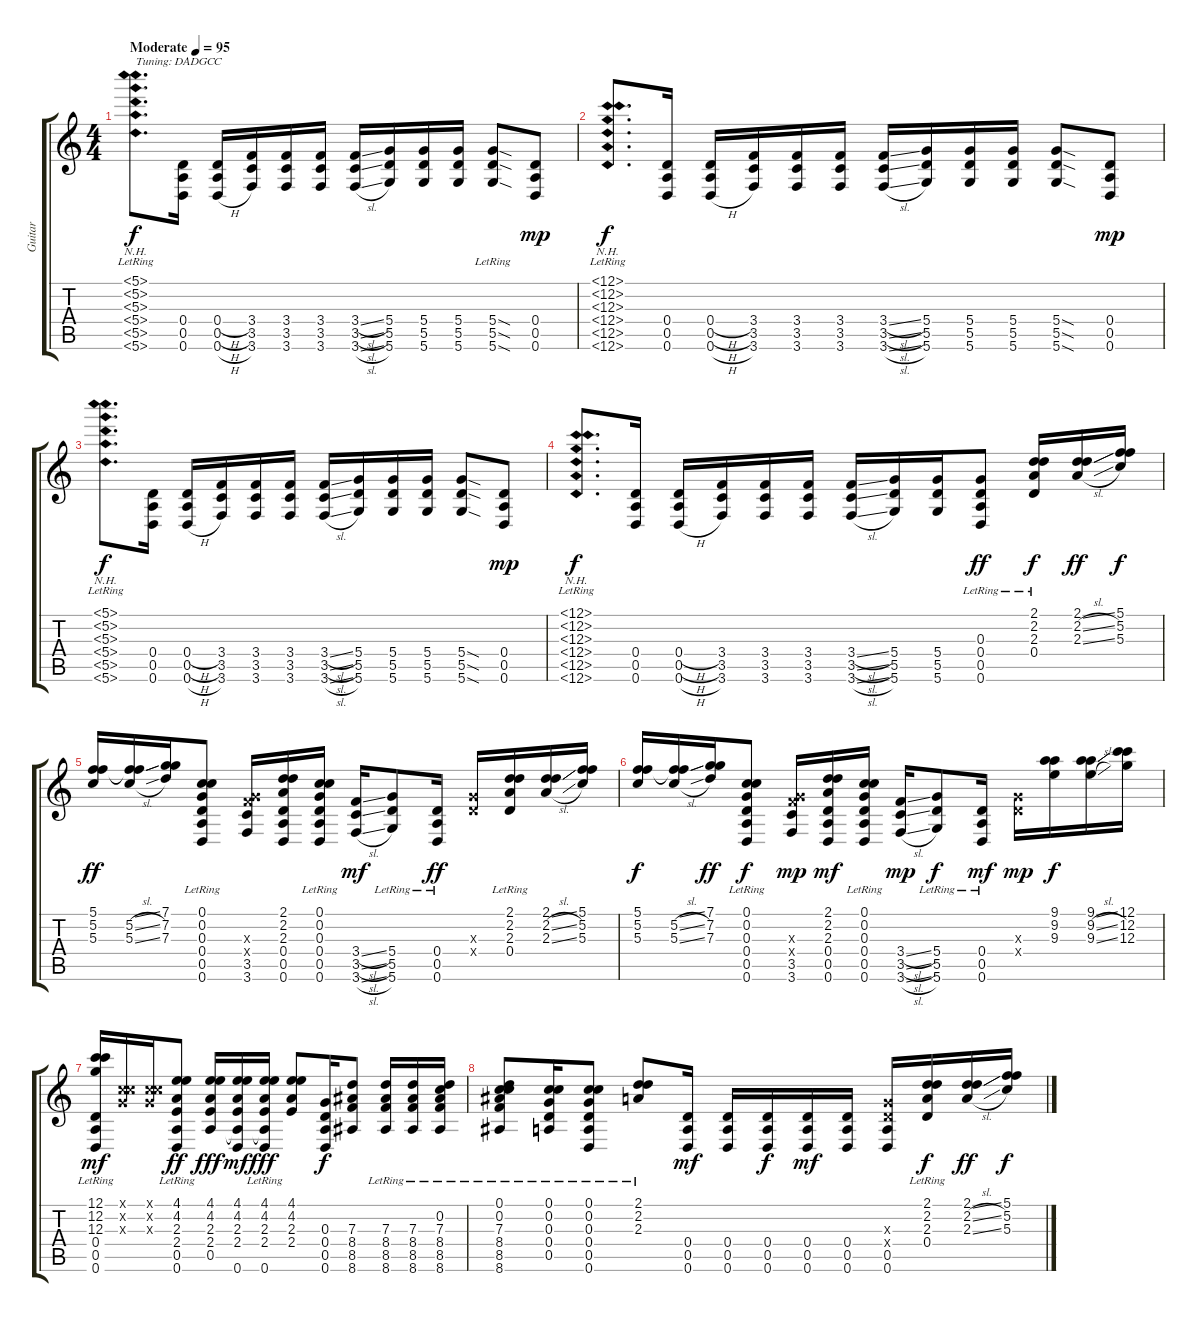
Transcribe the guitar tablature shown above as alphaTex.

\track ("Guitar" "Guitar") {instrument acousticguitarsteel}
\staff {score tabs}
\tuning (C4 C4 G3 D3 A2 D2) {hide}
\ts (4 4)
\tempo (95 "Moderate")
\clef g2
\ks c
(5.1{nh lr} 5.2{nh lr} 5.3{nh lr} 5.4{nh lr} 5.5{nh lr} 5.6{nh lr}).8{d txt "Tuning: DADGCC" dy f instrument acousticguitarsteel} (0.4 0.5 0.6).16 (0.4{h} 0.5{h} 0.6{h}).16 (3.4 3.5 3.6).16 (3.4 3.5 3.6).16 (3.4 3.5 3.6).16 (3.4{sl} 3.5{sl} 3.6{sl}).16 (5.4 5.5 5.6).16 (5.4 5.5 5.6).16 (5.4 5.5 5.6).16 (5.4{sod lr} 5.5{sod lr} 5.6{sod lr}).8 (0.4 0.5 0.6).8{dy mp} |
(12.1{nh lr} 12.2{nh lr} 12.3{nh lr} 12.4{nh lr} 12.5{nh lr} 12.6{nh lr}).8{d dy f} (0.4 0.5 0.6).16 (0.4{h} 0.5{h} 0.6{h}).16 (3.4 3.5 3.6).16 (3.4 3.5 3.6).16 (3.4 3.5 3.6).16 (3.4{sl} 3.5{sl} 3.6{sl}).16 (5.4 5.5 5.6).16 (5.4 5.5 5.6).16 (5.4 5.5 5.6).16 (5.4{sod} 5.5{sod} 5.6{sod}).8 (0.4 0.5 0.6).8{dy mp} |
(5.1{nh lr} 5.2{nh lr} 5.3{nh lr} 5.4{nh lr} 5.5{nh lr} 5.6{nh lr}).8{d dy f} (0.4 0.5 0.6).16 (0.4{h} 0.5{h} 0.6{h}).16 (3.4 3.5 3.6).16 (3.4 3.5 3.6).16 (3.4 3.5 3.6).16 (3.4{sl} 3.5{sl} 3.6{sl}).16 (5.4 5.5 5.6).16 (5.4 5.5 5.6).16 (5.4 5.5 5.6).16 (5.4{sod} 5.5{sod} 5.6{sod}).8 (0.4 0.5 0.6).8{dy mp} |
(12.1{nh lr} 12.2{nh lr} 12.3{nh lr} 12.4{nh lr} 12.5{nh lr} 12.6{nh lr}).8{d dy f} (0.4 0.5 0.6).16 (0.4{h} 0.5{h} 0.6{h}).16 (3.4 3.5 3.6).16 (3.4 3.5 3.6).16 (3.4 3.5 3.6).16 (3.4{sl} 3.5{sl} 3.6{sl}).16 (5.4 5.5 5.6).16 (5.4 5.5 5.6).16 (0.3{lr} 0.4{lr} 0.5{lr} 0.6{lr}).8{dy ff} (2.1{lr} 2.2{lr} 2.3{lr} 0.4{lr}).16{dy f} (2.1{sl} 2.2{sl} 2.3{sl}).16{dy ff} (5.1 5.2 5.3).16{dy f} |
(5.1 5.2 5.3).16{dy ff} (5.1{sl t} 5.2{sl} 5.3{sl}).16 (7.1 7.2 7.3).16 (0.1{lr} 0.2{lr} 0.3{lr} 0.4{lr} 0.5{lr} 0.6{lr}).8 (0.3{x} 3.4{x} 3.5 3.6).16 (2.1 2.2 2.3 0.4 0.5 0.6).16 (0.1{lr} 0.2{lr} 0.3{lr} 0.4{lr} 0.5{lr} 0.6{lr}).16 (3.4{sl} 3.5{sl} 3.6{sl}).16{dy mf} (5.4{lr} 5.5{lr} 5.6{lr}).8 (0.4{lr} 0.5{lr} 0.6{lr}).16{dy ff} (0.3{x} 0.4{x}).16 (2.1{lr} 2.2{lr} 2.3{lr} 0.4{lr}).16 (2.1{sl} 2.2{sl} 2.3{sl}).16 (5.1 5.2 5.3).16 |
(5.1 5.2 5.3).16{dy f} (5.1{sl t} 5.2{sl} 5.3{sl}).16 (7.1 7.2 7.3).16{dy ff} (0.1{lr} 0.2{lr} 0.3{lr} 0.4{lr} 0.5{lr} 0.6{lr}).8{dy f} (0.3{x} 3.4{x} 3.5 3.6).16{dy mp} (2.1 2.2 2.3 0.4 0.5 0.6).16{dy mf} (0.1{lr} 0.2{lr} 0.3{lr} 0.4{lr} 0.5{lr} 0.6{lr}).16 (3.4{sl} 3.5{sl} 3.6{sl}).16{dy mp} (5.4{lr} 5.5{lr} 5.6{lr}).8{dy f} (0.4{lr} 0.5{lr} 0.6{lr}).16{dy mf} (0.3{x} 0.4{x}).16{dy mp} (9.1 9.2 9.3).16{dy f} (9.1{sl} 9.2{sl} 9.3{sl}).16 (12.1 12.2 12.3).16 |
(12.1 12.2 12.3 0.4{lr} 0.5{lr} 0.6{lr}).16{dy mf} (0.1{x} 0.2{x} 0.3{x}).16 (0.1{x} 0.2{x} 0.3{x}).16 (4.1 4.2 2.3 2.4{lr} 0.5 0.6{lr}).8{dy ff} (4.1 4.2 2.3 2.4 0.5).16{dy fff} (4.1 4.2 2.3 2.4 0.5{t} 0.6).16{dy mf} (4.1{lr} 4.2{lr} 2.3{lr} 2.4 0.5{t} 0.6{lr}).16{dy fff} (4.1 4.2 2.3 2.4).8 (0.3 0.4 0.5 0.6).16{dy f} (7.3 8.4 8.5 8.6).8 (7.3{lr} 8.4{lr} 8.5{lr} 8.6{lr}).16 (7.3{lr} 8.4{lr} 8.5{lr} 8.6{lr}).16 (0.2{lr} 7.3{lr} 8.4{lr} 8.5{lr} 8.6{lr}).16 |
(0.1{lr} 0.2{lr} 7.3{lr} 8.4{lr} 8.5{lr} 8.6{lr}).8 (0.1{lr} 0.2{lr} 0.3{lr} 0.4{lr} 0.5{lr}).16 (0.1{lr} 0.2{lr} 0.3{lr} 0.4{lr} 0.5{lr} 0.6{lr}).8 (2.1{lr} 2.2{lr} 2.3{lr}).8 (0.4 0.5 0.6).16{dy mf} (0.4 0.5 0.6).16 (0.4 0.5 0.6).16{dy f} (0.4 0.5 0.6).16{dy mf} (0.4 0.5 0.6).16 (0.3{x} 0.4{x} 0.5 0.6).16 (2.1{lr} 2.2{lr} 2.3{lr} 0.4{lr}).16{dy f} (2.1{sl} 2.2{sl} 2.3{sl}).16{dy ff} (5.1 5.2 5.3).16{dy f}
